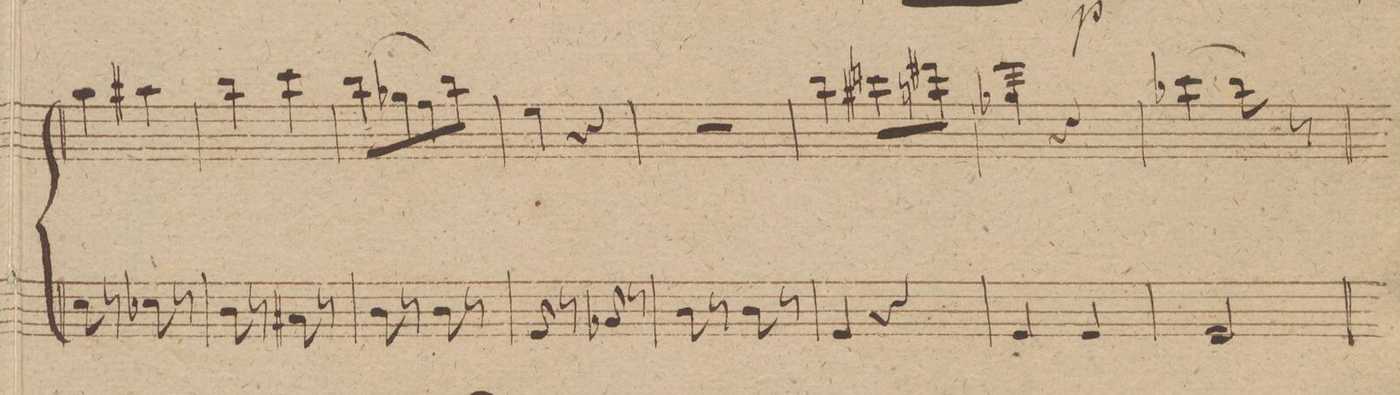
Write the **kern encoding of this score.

**kern
*I"Organo.
*clefF4
*k[f#]
*M2/4
8E\
8r
8E-X\
8r
=117
8D\
8r
8C#X/
8r
=118
8D\
8r
8D\
8r
=119
8GG/
8r
8BB-X/
8r
=120
8D\
8r
8D\
8r
=121
4GG/
4r
=122
4GG/
4GG/
=123
2GG/
=124
*-
